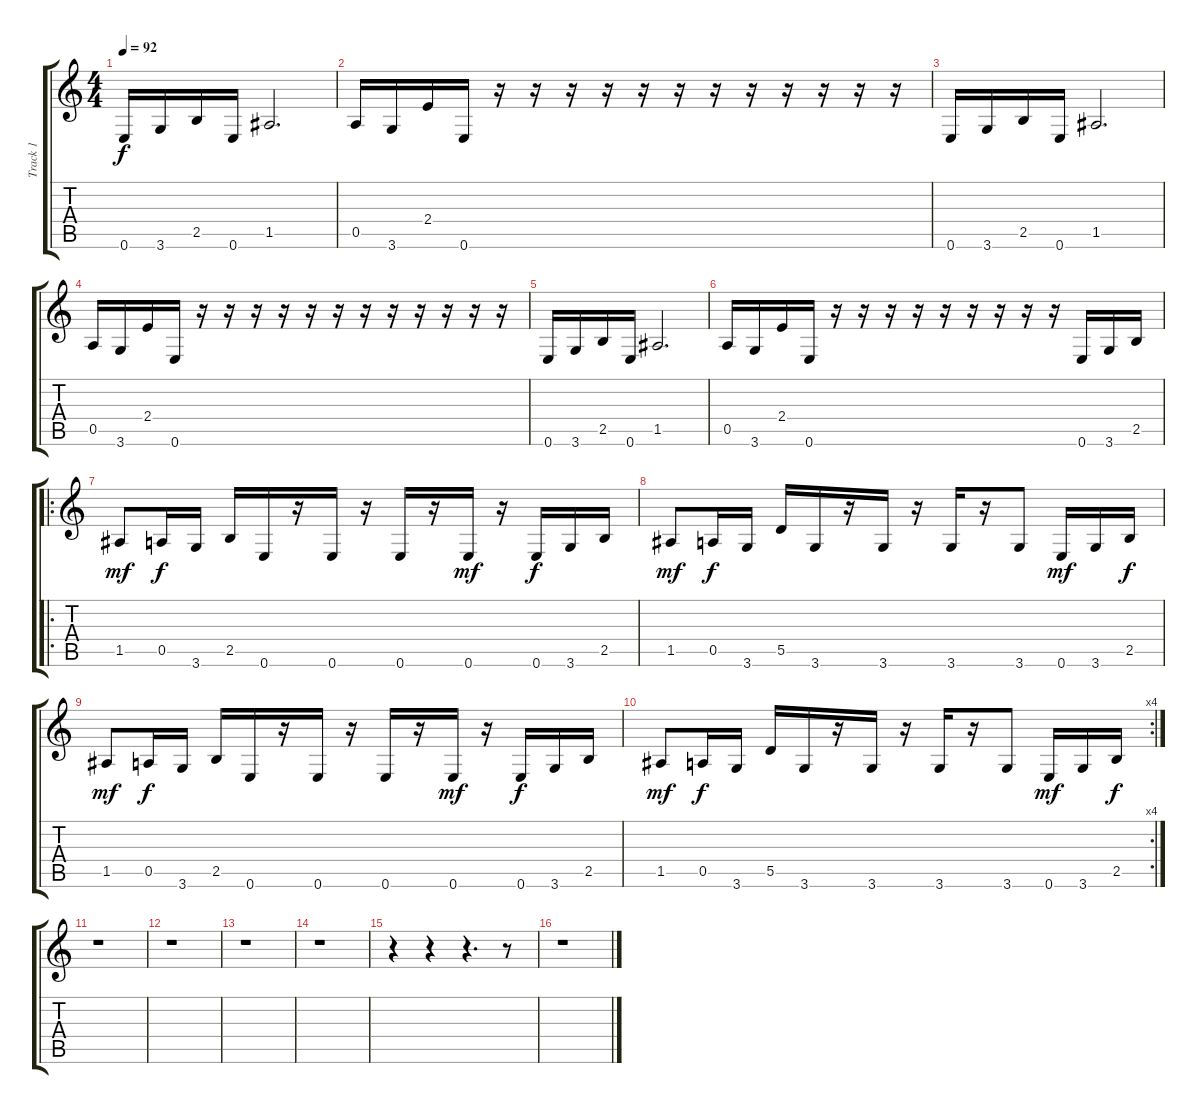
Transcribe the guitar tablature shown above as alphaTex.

\track ("Track 1" "Track 1") {instrument distortionguitar}
\staff {score tabs}
\tuning (E4 B3 G3 D3 A2 E2) {hide}
\ts (4 4)
\tempo 92
\clef g2
\ks c
0.6.16{dy f instrument distortionguitar} 3.6.16 2.5.16 0.6.16 1.5.2{d} |
0.5.16 3.6.16 2.4.16 0.6.16 r.16 r.16 r.16 r.16 r.16 r.16 r.16 r.16 r.16 r.16 r.16 r.16 |
0.6.16 3.6.16 2.5.16 0.6.16 1.5.2{d} |
0.5.16 3.6.16 2.4.16 0.6.16 r.16 r.16 r.16 r.16 r.16 r.16 r.16 r.16 r.16 r.16 r.16 r.16 |
0.6.16 3.6.16 2.5.16 0.6.16 1.5.2{d} |
0.5.16 3.6.16 2.4.16 0.6.16 r.16 r.16 r.16 r.16 r.16 r.16 r.16 r.16 r.16 0.6.16 3.6.16 2.5.16 |
\ro
1.5.8{dy mf} 0.5.16{dy f} 3.6.16 2.5.16 0.6.16 r.16 0.6.16 r.16 0.6.16 r.16 0.6.16{dy mf} r.16 0.6.16{dy f} 3.6.16 2.5.16 |
1.5.8{dy mf} 0.5.16{dy f} 3.6.16 5.5.16 3.6.16 r.16 3.6.16 r.16 3.6.16 r.16 3.6.8 0.6.16{dy mf} 3.6.16 2.5.16{dy f} |
1.5.8{dy mf} 0.5.16{dy f} 3.6.16 2.5.16 0.6.16 r.16 0.6.16 r.16 0.6.16 r.16 0.6.16{dy mf} r.16 0.6.16{dy f} 3.6.16 2.5.16 |
\rc 4
1.5.8{dy mf} 0.5.16{dy f} 3.6.16 5.5.16 3.6.16 r.16 3.6.16 r.16 3.6.16 r.16 3.6.8 0.6.16{dy mf} 3.6.16 2.5.16{dy f} |
r.1 |
r.1 |
r.1 |
r.1 |
r.4 r.4 r.4{d} r.8 |
r.1
